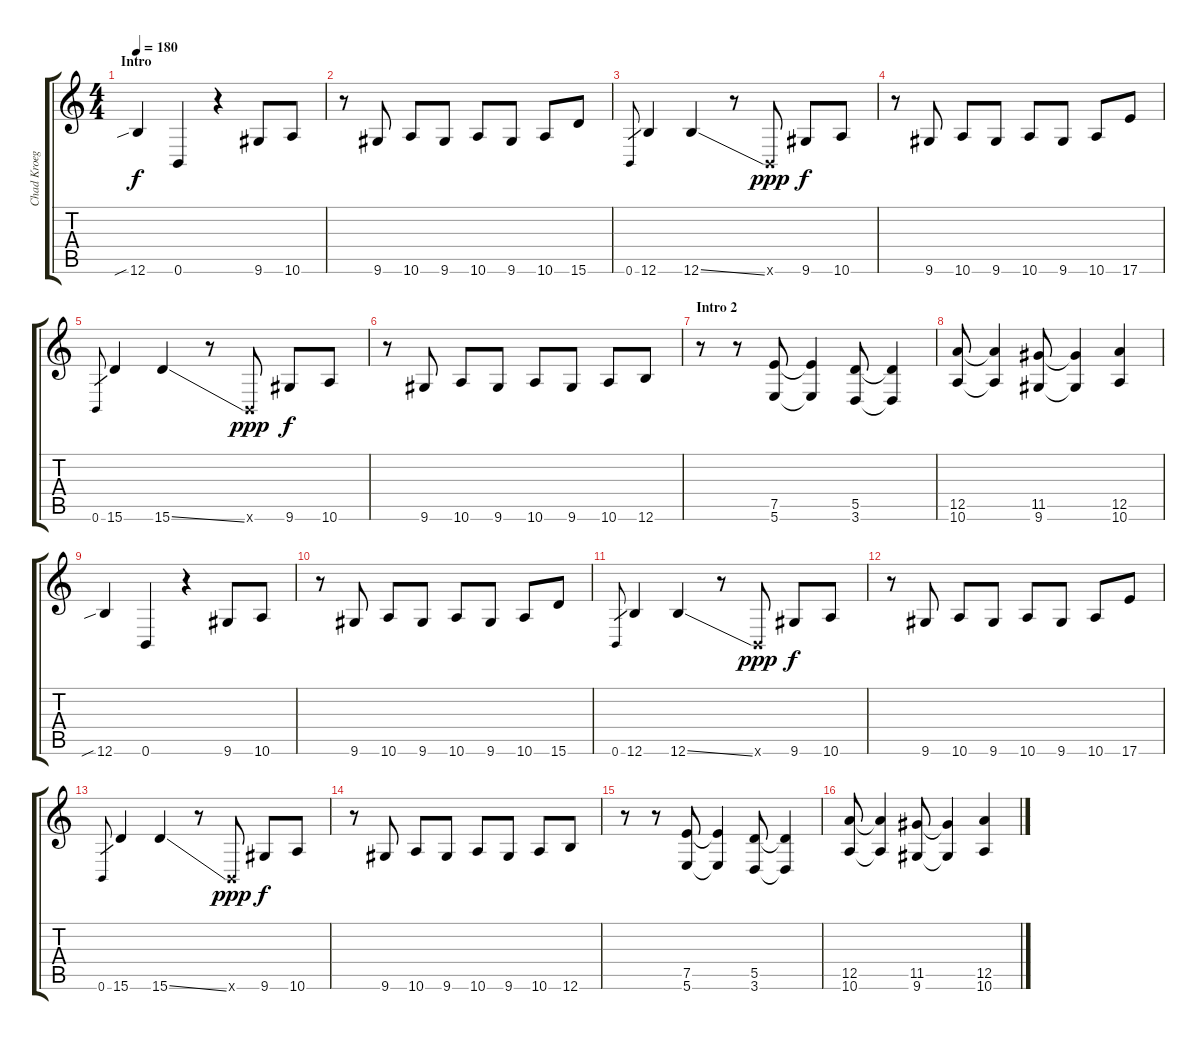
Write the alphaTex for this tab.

\track ("Chad Kroeger(guitar)" "Chad Kroeg") {instrument distortionguitar}
\staff {score tabs}
\tuning (E4 B3 G3 D3 A2 B1) {hide}
\ts (4 4)
\section ("" "Intro")
\tempo 180
\clef g2
\ks c
12.6{sib}.4{dy f instrument distortionguitar} 0.6.4 r.4 9.6.8 10.6.8 |
r.8 9.6.8 10.6.8 9.6.8 10.6.8 9.6.8 10.6.8 15.6.8 |
0.6.8{gr} 12.6.4 12.6{ss}.4 r.8 0.6{x}.8{dy ppp} 9.6.8{dy f} 10.6.8 |
r.8 9.6.8 10.6.8 9.6.8 10.6.8 9.6.8 10.6.8 17.6.8 |
0.6.8{gr} 15.6.4 15.6{ss}.4 r.8 0.6{x}.8{dy ppp} 9.6.8{dy f} 10.6.8 |
r.8 9.6.8 10.6.8 9.6.8 10.6.8 9.6.8 10.6.8 12.6.8 |
\section ("" "Intro 2")
r.8 r.8 (7.5 5.6).8 (7.5{t} 5.6{t}).4 (5.5 3.6).8 (5.5{t} 3.6{t}).4 |
(12.5 10.6).8 (12.5{t} 10.6{t}).4 (11.5 9.6).8 (11.5{t} 9.6{t}).4 (12.5 10.6).4 |
12.6{sib}.4 0.6.4 r.4 9.6.8 10.6.8 |
r.8 9.6.8 10.6.8 9.6.8 10.6.8 9.6.8 10.6.8 15.6.8 |
0.6.8{gr} 12.6.4 12.6{ss}.4 r.8 0.6{x}.8{dy ppp} 9.6.8{dy f} 10.6.8 |
r.8 9.6.8 10.6.8 9.6.8 10.6.8 9.6.8 10.6.8 17.6.8 |
0.6.8{gr} 15.6.4 15.6{ss}.4 r.8 0.6{x}.8{dy ppp} 9.6.8{dy f} 10.6.8 |
r.8 9.6.8 10.6.8 9.6.8 10.6.8 9.6.8 10.6.8 12.6.8 |
r.8 r.8 (7.5 5.6).8 (7.5{t} 5.6{t}).4 (5.5 3.6).8 (5.5{t} 3.6{t}).4 |
(12.5 10.6).8 (12.5{t} 10.6{t}).4 (11.5 9.6).8 (11.5{t} 9.6{t}).4 (12.5 10.6).4
